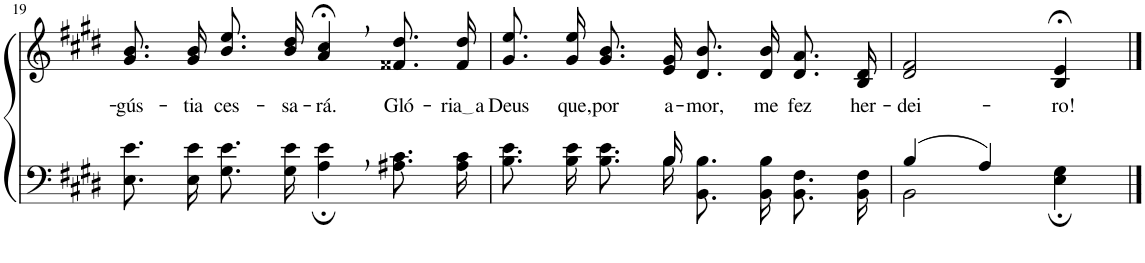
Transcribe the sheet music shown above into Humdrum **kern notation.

**kern	**kern	**text
*part2	*part1	*part1
*staff2	*staff1	*staff1
*I"Parte III e IV	*I"Parte I e II	*
!!LO:PB:g=z
*clefF4	*clefG2	*
*Trd1c2	*Trd1c2	*
*k[f#c#g#d#]	*k[f#c#g#d#]	*
*M4/4	*M4/4	*
=19	=19	=19
!	!	!LO:LY:b
8.E\ 8.e\L	8.g#/ 8.b/L	-gús-
!	!	!LO:LY:b
16E\ 16e\Jk	16g#/ 16b/Jk	-tia
!	!	!LO:LY:b
8.G#\ 8.e\L	8.b\ 8.ee\L	ces-
!	!	!LO:LY:b
16G#\ 16e\Jk	16b\ 16dd#\Jk	-sa-
!	!	!LO:LY:b
4A\;, 4e\;,	4a/;<, 4cc#/;<,	-rá.
!	!	!LO:LY:b
8.A#X\ 8.c#\L	8.f##X/ 8.dd#/L	Gló-
!	!	!LO:LY:b
16A#\ 16c#\Jk	16f##/ 16dd#/Jk	ria a
=20	=20	=20
*^	*	*
!	!	!	!LO:LY:b
4..ryy	8.B\ 8.e\L	8.g#\ 8.ee\L	Deus
!	!	!	!LO:LY:b
.	16B\ 16e\Jk	16g#\ 16ee\Jk	que,
!	!	!	!LO:LY:b
.	8.B\ 8.e\L	8.g#/ 8.b/L	por
!	!	!	!LO:LY:b
16B/	16B\Jk	16e/ 16g#/Jk	a-
!	!	!	!LO:LY:b
2ryy	8.BB\ 8.B\L	8.d#/ 8.b/L	-mor,
!	!	!	!LO:LY:b
.	16BB\ 16B\Jk	16d#/ 16b/Jk	me
!	!	!	!LO:LY:b
.	8.BB\ 8.F#\L	8.d#/ 8.a/L	fez
!	!	!	!LO:LY:b
.	16BB\ 16F#\Jk	16B/ 16d#/Jk	her-
=21	=21	=21	=21
!	!	!	!LO:LY:b
(4B/	2BB\	2d#/ 2f#/	-dei-
4A/)	.	.	.
!	!	!	!LO:LY:b
4ryy	4E\; 4G#\;	4B/;< 4e/;<	-ro!
*v	*v	*	*
==	==	==
*-	*-	*-
